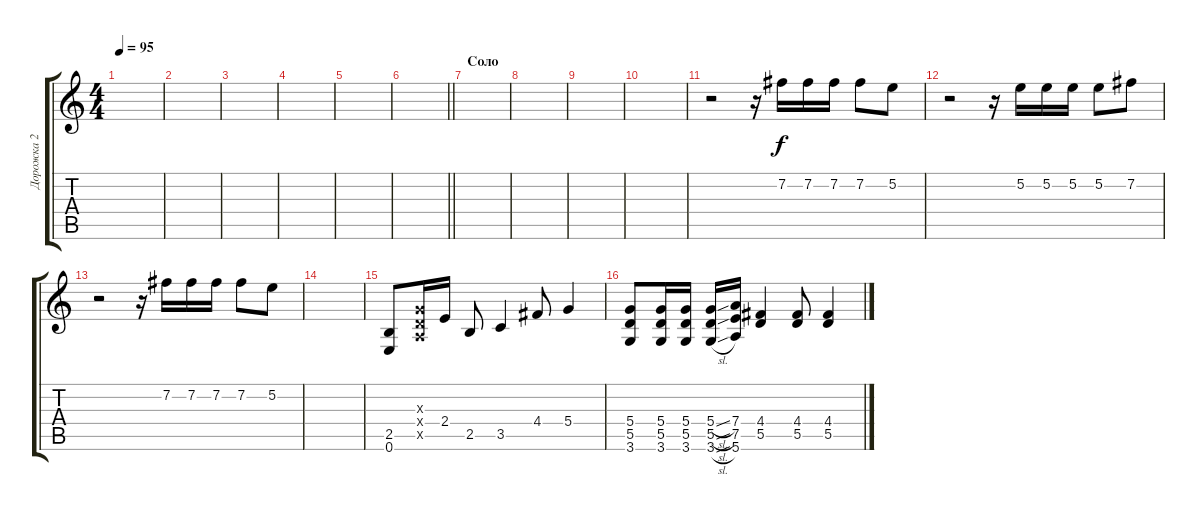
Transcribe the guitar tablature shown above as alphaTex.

\track ("Дорожка 2" "Дорожка 2") {instrument distortionguitar}
\staff {score tabs}
\tuning (E4 B3 G3 D3 A2 E2) {hide}
\ts (4 4)
\tempo 95
\clef g2
\ks c
|
|
|
|
|
\barLineRight lightlight
|
\section ("" "Соло")
|
|
|
|
r.2 r.16 7.2.16 7.2.16 7.2.16 7.2.8 5.2.8 |
r.2 r.16 5.2.16 5.2.16 5.2.16 5.2.8 7.2.8 |
r.2 r.16 7.2.16 7.2.16 7.2.16 7.2.8 5.2.8 |
|
(2.5 0.6).8 (0.3{x} 0.4{x} 0.5{x}).16 2.4.16 2.5.8 3.5.4 4.4.8 5.4.4 |
(5.4 5.5 3.6).8 (5.4 5.5 3.6).16 (5.4 5.5 3.6).16 (5.4{sl} 5.5{sl} 3.6{sl}).16 (7.4 7.5 5.6).16 (4.4 5.5).4 (4.4 5.5).8 (4.4 5.5).4
